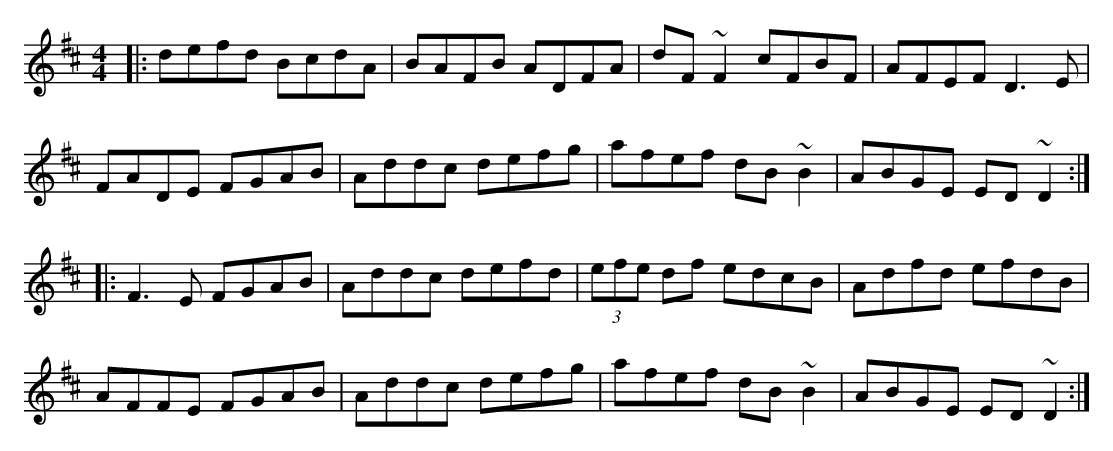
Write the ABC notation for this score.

X:1
M:4/4
K:D
|:defd BcdA|BAFB ADFA|dF~F2 cFBF|AFEF D3E|
FADE FGAB|Addc defg|afef dB~B2|ABGE ED~D2:|
|:F3E FGAB|Addc defd|(3efe df edcB|Adfd efdB|
AFFE FGAB|Addc defg|afef dB~B2|ABGE ED~D2:|
